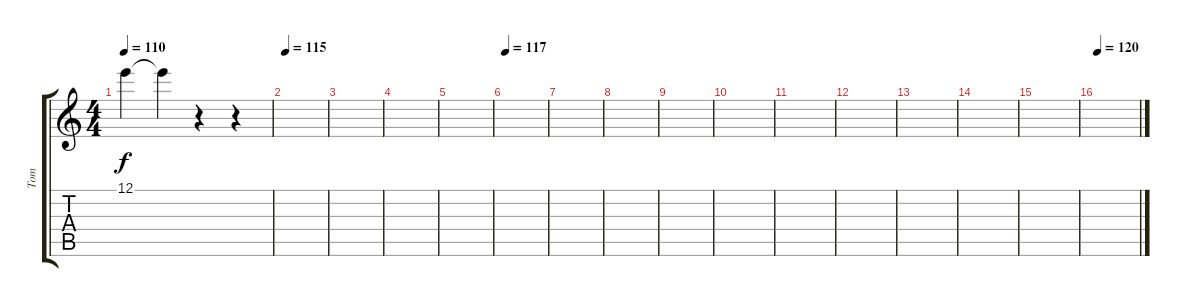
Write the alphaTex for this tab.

\track ("Tom" "Tom") {instrument overdrivenguitar}
\staff {score tabs}
\tuning (E4 B3 G3 D3 A2 E2) {hide}
\ts (4 4)
\tempo 110
\clef g2
\ks c
12.1{t}.4{dy f} 12.1{t}.4 r.4 r.4 |
\tempo 115
|
|
|
|
\tempo 117
|
|
|
|
|
|
|
|
|
|
\tempo 120
